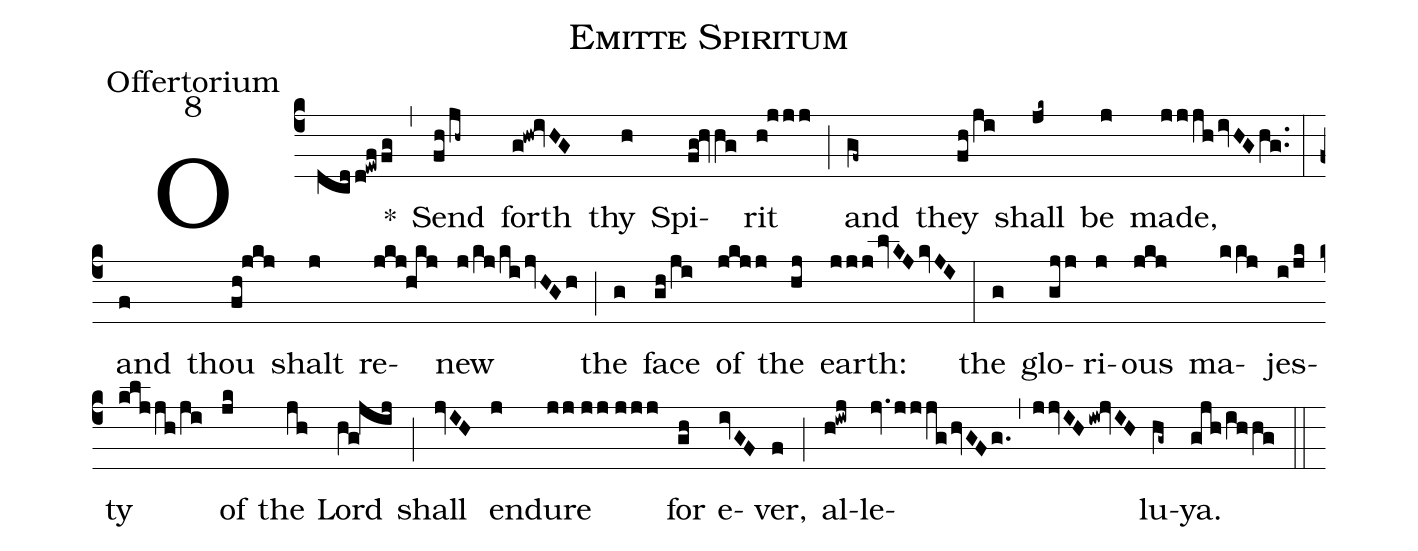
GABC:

name:Emitte Spiritum;
office-part:Offertorium;
mode:8;
%%
(c4) O(dcdd!ewffg) *(,) Send(fh/jh~) forth(g!hw!ivHG) thy(h) Spi(fg!hvhg)rit(h!jjj) (;) and(gf~) they(fh/ji) shall(jk~) be(j) made,(jjjh/ivHG/hg..) (:) and(f) thou(fh!jkj) shalt(j) re(jkj!hkj)new(j/kj/ki/jvHGh) (;) the(g) face(gh/ji) of(jkjj) the(hj) earth:(jjj/lvKJ/kvJI) (:) the(g) glo(gjj)ri(j)ous(jkj) ma(kkj)jes(i/jk)ty(kljjh/ji) of(jk) the(jh) Lord(hg!jij) (;) shall(jvIH) en(j)dure(jj//jj//jjj) for(gh) e(ivGF)ver,(f) (;) al(h!iwj)le(jv.1jjjg/hvGFg.,jjvIH/iw!jvIH)lu(hg~)ya.(gjh/ihhg) (::)
